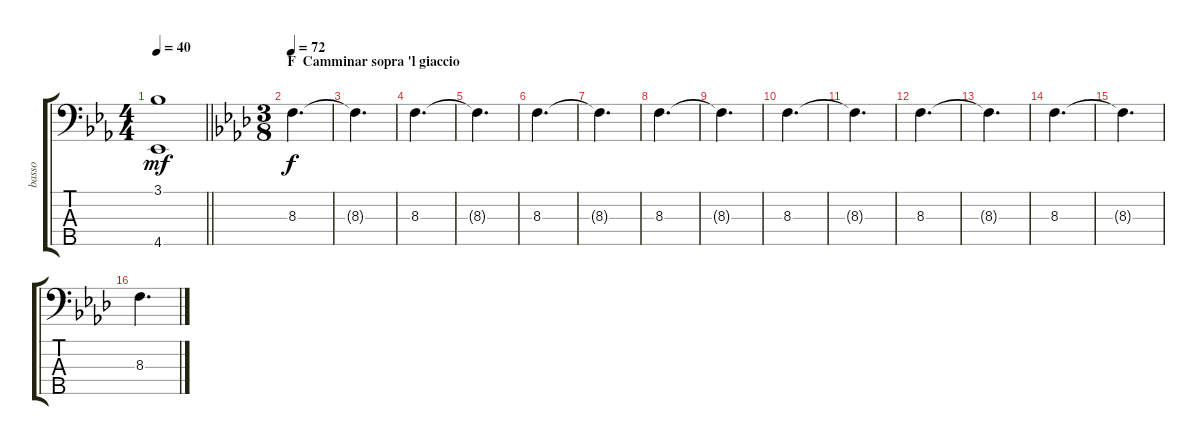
\track ("basso" "basso") {instrument electricbassfinger}
\staff {score tabs}
\tuning (G2 D2 A1 E1 B0) {hide}
\ts (4 4)
\tempo 40
\clef f4
\barLineRight lightlight
\ks cminor
(3.1 4.5).1{dy mf} |
\ts (3 8)
\section ("" "F  Camminar sopra 'l giaccio")
\tempo 72
\ks fminor
8.3.4{d dy f} |
8.3{t}.4{d} |
8.3.4{d} |
8.3{t}.4{d} |
8.3.4{d} |
8.3{t}.4{d} |
8.3.4{d} |
8.3{t}.4{d} |
8.3.4{d} |
8.3{t}.4{d} |
8.3.4{d} |
8.3{t}.4{d} |
8.3.4{d} |
8.3{t}.4{d} |
8.3.4{d}
